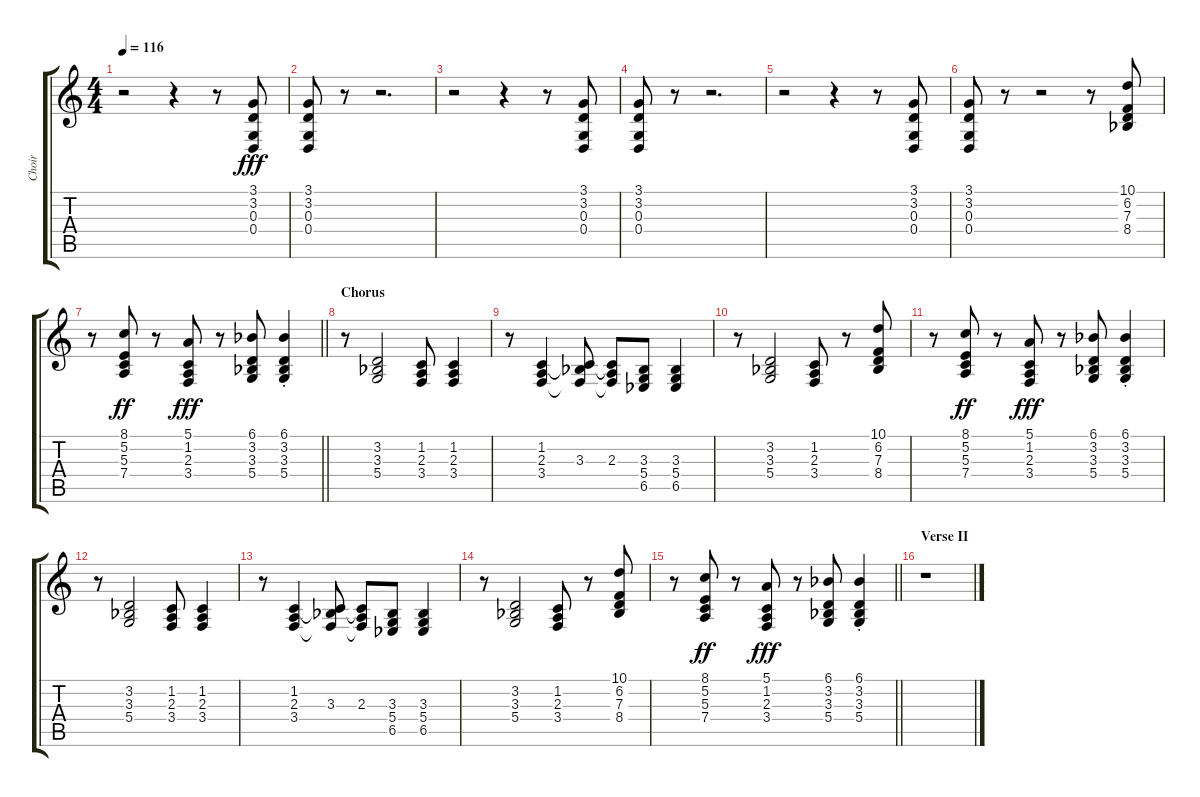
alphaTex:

\track ("Choir" "Choir") {instrument choiraahs}
\staff {score tabs}
\tuning (E4 B3 G3 D3 A2 E2) {hide}
\ts (4 4)
\tempo 116
\clef g2
\ks c
r.2{dy fff} r.4 r.8 (3.1 3.2 0.3 0.4).8 |
(3.1 3.2 0.3 0.4).8 r.8 r.2{d} |
r.2 r.4 r.8 (3.1 3.2 0.3 0.4).8 |
(3.1 3.2 0.3 0.4).8 r.8 r.2{d} |
r.2 r.4 r.8 (3.1 3.2 0.3 0.4).8 |
(3.1 3.2 0.3 0.4).8 r.8 r.2 r.8 (10.1 6.2 7.3 8.4{acc b}).8 |
\barLineRight lightlight
r.8 (8.1 5.2 5.3 7.4).8{dy ff} r.8 (5.1 1.2 2.3 3.4).8{dy fff} r.8 (6.1{acc b} 3.2 3.3{acc b} 5.4).8 (6.1{st acc b} 3.2{st} 3.3{st acc b} 5.4{st}).4 |
\section ("" "Chorus")
r.8 (3.2 3.3{acc b} 5.4).2{volume 6} (1.2 2.3 3.4).8 (1.2 2.3 3.4).4 |
r.8 (1.2 2.3 3.4).4 (1.2{t} 3.3{acc b} 3.4{t}).8 (1.2{t} 2.3 3.4{t}).8 (3.3{acc b} 5.4 6.5{acc b}).8 (3.3{acc b} 5.4 6.5{acc b}).4 |
r.8 (3.2 3.3{acc b} 5.4).2 (1.2 2.3 3.4).8 r.8 (10.1 6.2 7.3 8.4{acc b}).8{volume 9} |
r.8 (8.1 5.2 5.3 7.4).8{dy ff} r.8 (5.1 1.2 2.3 3.4).8{dy fff} r.8 (6.1{acc b} 3.2 3.3{acc b} 5.4).8 (6.1{st acc b} 3.2{st} 3.3{st acc b} 5.4{st}).4 |
r.8 (3.2 3.3{acc b} 5.4).2{volume 6} (1.2 2.3 3.4).8 (1.2 2.3 3.4).4 |
r.8 (1.2 2.3 3.4).4 (1.2{t} 3.3{acc b} 3.4{t}).8 (1.2{t} 2.3 3.4{t}).8 (3.3{acc b} 5.4 6.5{acc b}).8 (3.3{acc b} 5.4 6.5{acc b}).4 |
r.8 (3.2 3.3{acc b} 5.4).2 (1.2 2.3 3.4).8 r.8 (10.1 6.2 7.3 8.4{acc b}).8{volume 9} |
\barLineRight lightlight
r.8 (8.1 5.2 5.3 7.4).8{dy ff} r.8 (5.1 1.2 2.3 3.4).8{dy fff} r.8 (6.1{acc b} 3.2 3.3{acc b} 5.4).8 (6.1{st acc b} 3.2{st} 3.3{st acc b} 5.4{st}).4 |
\section ("" "Verse II")
r.1
